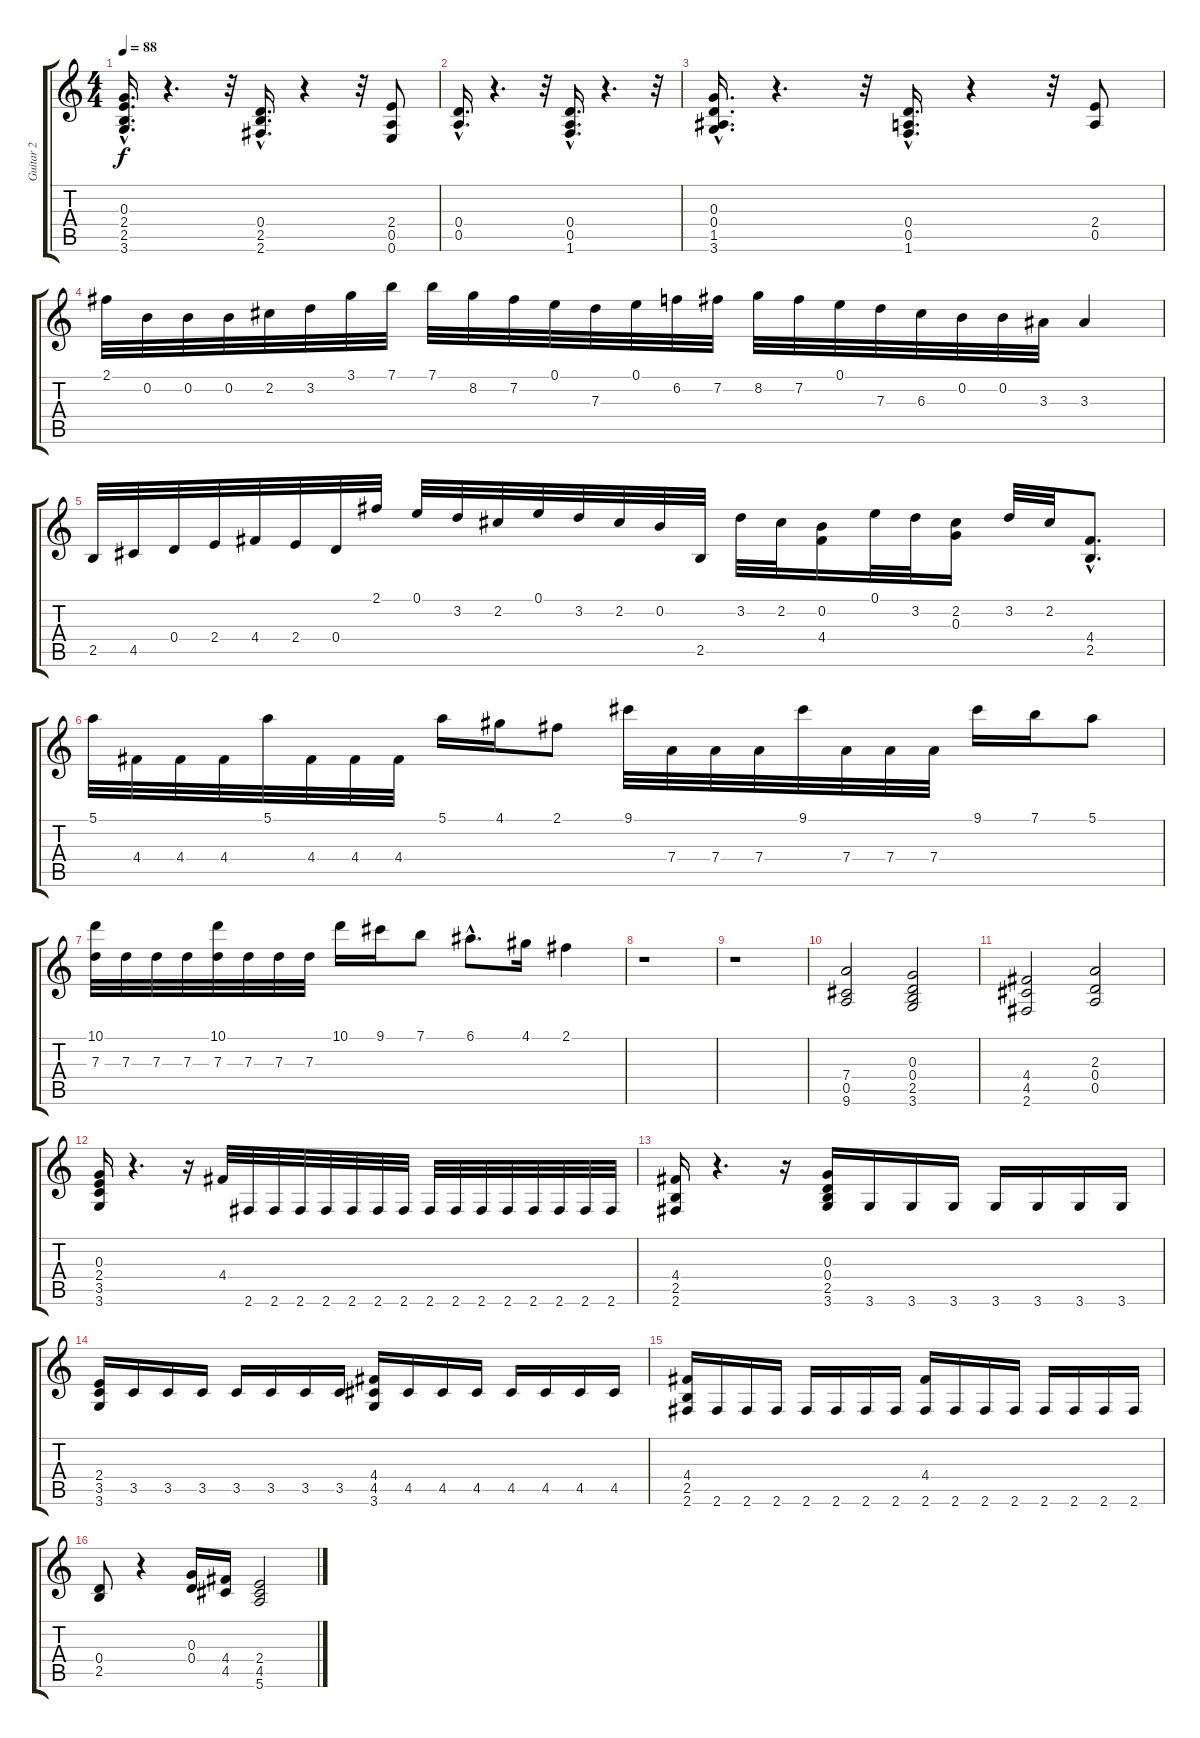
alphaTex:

\track ("Guitar 2" "Guitar 2") {instrument overdrivenguitar}
\staff {score tabs}
\tuning (E4 B3 G3 D3 A2 E2) {hide}
\ts (4 4)
\tempo 88
\clef g2
\ks c
(0.3{hac} 2.4{hac} 2.5{hac} 3.6{hac}).16{d dy f} r.4{d} r.32 (0.4{hac} 2.5{hac} 2.6{hac}).16{d} r.4 r.32 (2.4 0.5 0.6).8 |
(0.4{hac} 0.5{hac}).16{d} r.4{d} r.32 (0.4{hac} 0.5{hac} 1.6{hac}).16{d} r.4{d} r.32 |
(0.3{hac} 0.4{hac} 1.5{hac} 3.6{hac}).16{d} r.4{d} r.32 (0.4{hac} 0.5{hac} 1.6{hac}).16{d} r.4 r.32 (2.4 0.5).8 |
2.1.32 0.2.32 0.2.32 0.2.32 2.2.32 3.2.32 3.1.32 7.1.32 7.1.32 8.2.32 7.2.32 0.1.32 7.3.32 0.1.32 6.2.32 7.2.32 8.2.32 7.2.32 0.1.32 7.3.32 6.3.32 0.2.32 0.2.32 3.3.32 3.3.4 |
2.5.32 4.5.32 0.4.32 2.4.32 4.4.32 2.4.32 0.4.32 2.1.32 0.1.32 3.2.32 2.2.32 0.1.32 3.2.32 2.2.32 0.2.32 2.5.32 3.2.32 2.2.32 (0.2 4.4).16 0.1.32 3.2.32 (2.2 0.3).16 3.2.32 2.2.32 (4.4{hac} 2.5{hac}).8{d} |
5.1.32 4.4.32 4.4.32 4.4.32 5.1.32 4.4.32 4.4.32 4.4.32 5.1.16 4.1.16 2.1.8 9.1.32 7.4.32 7.4.32 7.4.32 9.1.32 7.4.32 7.4.32 7.4.32 9.1.16 7.1.16 5.1.8 |
(10.1 7.3).32 7.3.32 7.3.32 7.3.32 (10.1 7.3).32 7.3.32 7.3.32 7.3.32 10.1.16 9.1.16 7.1.8 6.1{hac}.8{d} 4.1.16 2.1.4 |
r.1 |
r.1 |
(7.4 0.5 9.6).2 (0.3 0.4 2.5 3.6).2 |
(4.4 4.5 2.6).2 (2.3 0.4 0.5).2 |
(0.3 2.4 3.5 3.6).16 r.4{d} r.16 4.4.32 2.6.32 2.6.32 2.6.32 2.6.32 2.6.32 2.6.32 2.6.32 2.6.32 2.6.32 2.6.32 2.6.32 2.6.32 2.6.32 2.6.32 2.6.32 |
(4.4 2.5 2.6).16 r.4{d} r.16 (0.3 0.4 2.5 3.6).16 3.6.16 3.6.16 3.6.16 3.6.16 3.6.16 3.6.16 3.6.16 |
(2.4 3.5 3.6).16 3.5.16 3.5.16 3.5.16 3.5.16 3.5.16 3.5.16 3.5.16 (4.4 4.5 3.6).16 4.5.16 4.5.16 4.5.16 4.5.16 4.5.16 4.5.16 4.5.16 |
(4.4 2.5 2.6).16 2.6.16 2.6.16 2.6.16 2.6.16 2.6.16 2.6.16 2.6.16 (4.4 2.6).16 2.6.16 2.6.16 2.6.16 2.6.16 2.6.16 2.6.16 2.6.16 |
(0.4 2.5).8 r.4 (0.3 0.4).16 (4.4 4.5).16 (2.4 4.5 5.6).2
